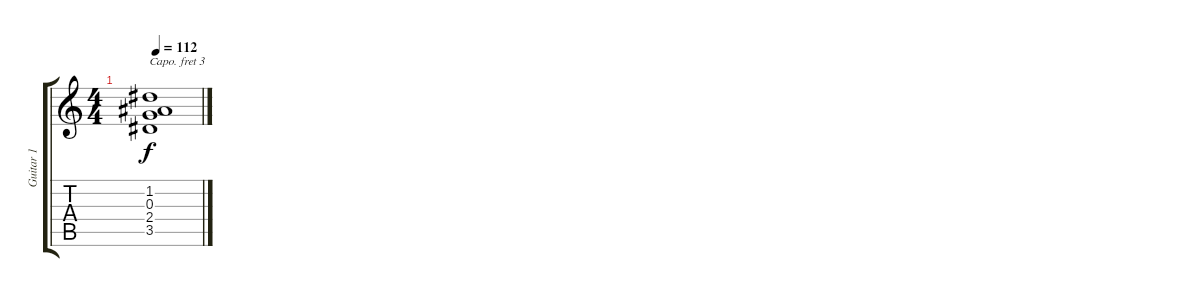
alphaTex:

\track ("Guitar 1" "Guitar 1") {instrument acousticguitarsteel}
\staff {score tabs}
\capo 3
\tuning (E4 B3 G3 D3 A2 E2) {hide}
\ts (4 4)
\tempo 112
\clef g2
\ks c
(1.2{t} 0.3{t} 2.4{t} 3.5{t}).1{dy f volume 0}
